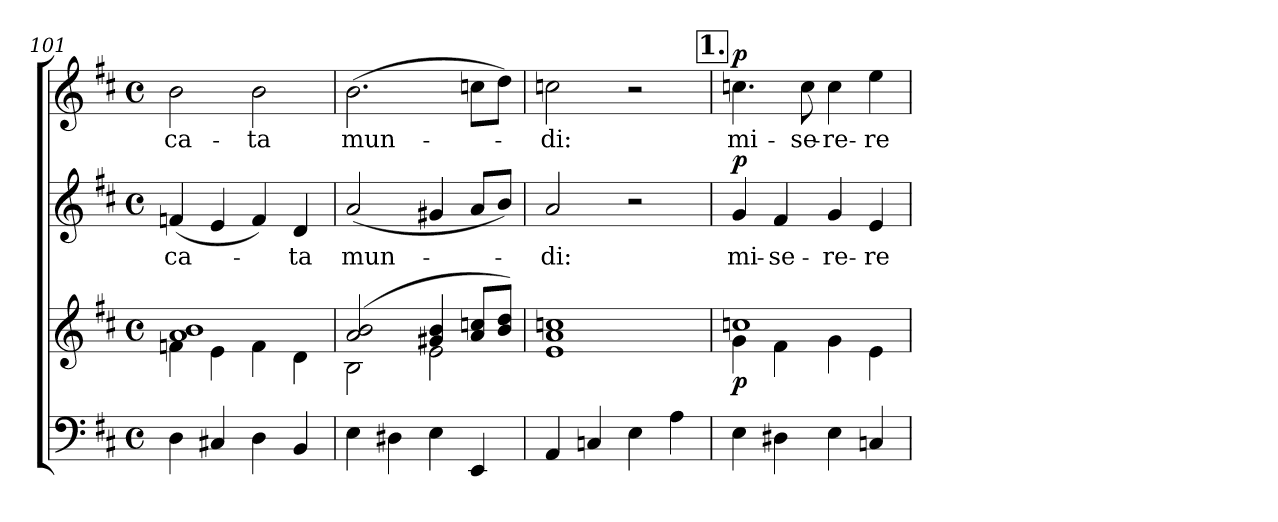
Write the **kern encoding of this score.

**kern	**kern	**dynam	**kern	**text	**dynam	**kern	**text	**dynam
*part3	*part3	*part3	*part2	*part2	*part2	*part1	*part1	*part1
*staff4	*staff3	*staff3/4	*staff2	*staff2	*staff2	*staff1	*staff1	*staff1
*clefF4	*clefG2	*	*clefG2	*	*	*clefG2	*	*
*ITrd1c2	*ITrd1c2	*	*ITrd1c2	*	*	*ITrd1c2	*	*
*k[]	*k[]	*	*k[]	*	*	*k[]	*	*
*C:	*C:	*	*C:	*	*	*C:	*	*
*M4/4	*M4/4	*	*M4/4	*	*	*M4/4	*	*
*met(c)	*met(c)	*	*met(c)	*	*	*met(c)	*	*
=101	=101	=101	=101	=101	=101	=101	=101	=101
*	*^	*	*	*	*	*	*	*
!	!	!	!	!	!LO:LY:b	!	!	!LO:LY:b	!
4C\	1g 1a	4e-X\	.	(<4e-X/	-ca-	.	2a\	-ca-	.
4BBn/	.	4d\	.	4d/	.	.	.	.	.
!	!	!	!	!	!	!	!	!LO:LY:b	!
4C\	.	4e-\	.	4e-/)	.	.	2a\	-ta	.
!	!	!	!	!	!LO:LY:b	!	!	!	!
4AA/	.	4c\	.	4c/	-ta	.	.	.	.
=102	=102	=102	=102	=102	=102	=102	=102	=102	=102
!	!	!	!	!	!LO:LY:b	!	!	!LO:LY:b	!
4D\	(2g/ 2a/	2A\	.	(<2g/	mun-	.	(>2.a\	mun-	.
4C#X\	.	.	.	.	.	.	.	.	.
4D\	4f#X/ 4a/	2d\	.	4f#X/	.	.	.	.	.
4DD/	8g/ 8b-X/L	.	.	8g/L	.	.	8b-X\L	.	.
.	8a/ 8cc/J)	.	.	8a/J)	.	.	8cc\J)	.	.
*	*v	*v	*	*	*	*	*	*	*
!!LO:LB:g=z
=103	=103	=103	=103	=103	=103	=103	=103	=103
!	!	!	!	!LO:LY:b	!	!	!LO:LY:b	!
4GG/	1d 1g 1b-X	.	2g/	-di:	.	2b-X\	-di:	.
4BB-X/	.	.	.	.	.	.	.	.
4D\	.	.	2r	.	.	2r	.	.
4G\	.	.	.	.	.	.	.	.
!!LO:REH:place=s1:a:t=1.
=104	=104	=104	=104	=104	=104	=104	=104	=104
*	*^	*	*	*	*	*	*	*
!	!	!	!LO:DY:b	!	!LO:LY:b	!LO:DY:a	!	!LO:LY:b	!LO:DY:a
4D\	1b-X	4f\	p	4f/	mi-	p	4.b-X\	mi-	p
!	!	!	!	!	!LO:LY:b	!	!	!	!
4C#X\	.	4e\	.	4e/	-se-	.	.	.	.
!	!	!	!	!	!	!	!	!LO:LY:b	!
.	.	.	.	.	.	.	8b-\	-se-	.
!	!	!	!	!	!LO:LY:b	!	!	!LO:LY:b	!
4D\	.	4f\	.	4f/	-re-	.	4b-\	-re-	.
!	!	!	!	!	!LO:LY:b	!	!	!LO:LY:b	!
4BB-X/	.	4d\	.	4d/	-re	.	4dd\	-re	.
*	*v	*v	*	*	*	*	*	*	*
=	=	=	=	=	=	=	=	=
*-	*-	*-	*-	*-	*-	*-	*-	*-
